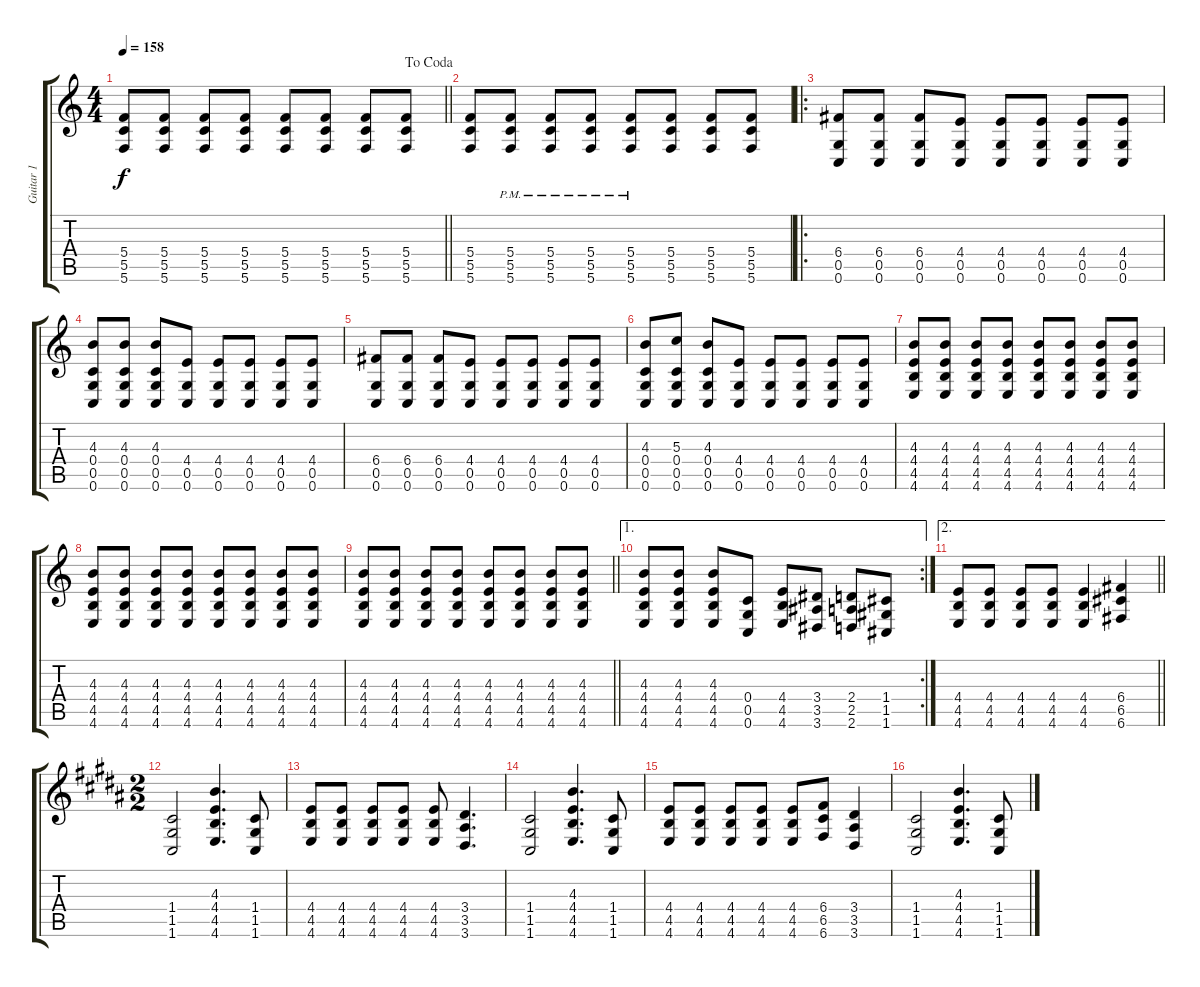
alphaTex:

\track ("Guitar 1" "Guitar 1") {instrument overdrivenguitar}
\staff {score tabs}
\tuning (E4 C4 G3 C3 G2 C2) {hide}
\ts (4 4)
\jump dacoda
\tempo 158
\clef g2
\barLineRight lightlight
\ks c
(5.4 5.5 5.6).8{dy f} (5.4 5.5 5.6).8 (5.4 5.5 5.6).8 (5.4 5.5 5.6).8 (5.4 5.5 5.6).8 (5.4 5.5 5.6).8 (5.4 5.5 5.6).8 (5.4 5.5 5.6).8 |
(5.4 5.5 5.6).8 (5.4{pm} 5.5{pm} 5.6{pm}).8 (5.4{pm} 5.5{pm} 5.6{pm}).8 (5.4{pm} 5.5{pm} 5.6{pm}).8 (5.4{pm} 5.5{pm} 5.6{pm}).8 (5.4 5.5 5.6).8 (5.4 5.5 5.6).8 (5.4 5.5 5.6).8 |
\ro
(6.4 0.5 0.6).8 (6.4 0.5 0.6).8 (6.4 0.5 0.6).8 (4.4 0.5 0.6).8 (4.4 0.5 0.6).8 (4.4 0.5 0.6).8 (4.4 0.5 0.6).8 (4.4 0.5 0.6).8 |
(4.3 0.4 0.5 0.6).8 (4.3 0.4 0.5 0.6).8 (4.3 0.4 0.5 0.6).8 (4.4 0.5 0.6).8 (4.4 0.5 0.6).8 (4.4 0.5 0.6).8 (4.4 0.5 0.6).8 (4.4 0.5 0.6).8 |
(6.4 0.5 0.6).8 (6.4 0.5 0.6).8 (6.4 0.5 0.6).8 (4.4 0.5 0.6).8 (4.4 0.5 0.6).8 (4.4 0.5 0.6).8 (4.4 0.5 0.6).8 (4.4 0.5 0.6).8 |
(4.3 0.4 0.5 0.6).8 (5.3 0.4 0.5 0.6).8 (4.3 0.4 0.5 0.6).8 (4.4 0.5 0.6).8 (4.4 0.5 0.6).8 (4.4 0.5 0.6).8 (4.4 0.5 0.6).8 (4.4 0.5 0.6).8 |
(4.3 4.4 4.5 4.6).8 (4.3 4.4 4.5 4.6).8 (4.3 4.4 4.5 4.6).8 (4.3 4.4 4.5 4.6).8 (4.3 4.4 4.5 4.6).8 (4.3 4.4 4.5 4.6).8 (4.3 4.4 4.5 4.6).8 (4.3 4.4 4.5 4.6).8 |
(4.3 4.4 4.5 4.6).8 (4.3 4.4 4.5 4.6).8 (4.3 4.4 4.5 4.6).8 (4.3 4.4 4.5 4.6).8 (4.3 4.4 4.5 4.6).8 (4.3 4.4 4.5 4.6).8 (4.3 4.4 4.5 4.6).8 (4.3 4.4 4.5 4.6).8 |
\barLineRight lightlight
(4.3 4.4 4.5 4.6).8 (4.3 4.4 4.5 4.6).8 (4.3 4.4 4.5 4.6).8 (4.3 4.4 4.5 4.6).8 (4.3 4.4 4.5 4.6).8 (4.3 4.4 4.5 4.6).8 (4.3 4.4 4.5 4.6).8 (4.3 4.4 4.5 4.6).8 |
\ae 1
\rc 2
(4.3 4.4 4.5 4.6).8 (4.3 4.4 4.5 4.6).8 (4.3 4.4 4.5 4.6).8 (0.4 0.5 0.6).8 (4.4 4.5 4.6).8 (3.4 3.5 3.6).8 (2.4 2.5 2.6).8 (1.4 1.5 1.6).8 |
\ae 2
\barLineRight lightlight
(4.4 4.5 4.6).8 (4.4 4.5 4.6).8 (4.4 4.5 4.6).8 (4.4 4.5 4.6).8 (4.4 4.5 4.6).4 (6.4 6.5 6.6).4 |
\ts (2 2)
\ks b
(1.4 1.5 1.6).2 (4.3 4.4 4.5 4.6).4{d} (1.4 1.5 1.6).8 |
\ks g#minor
(4.4 4.5 4.6).8 (4.4 4.5 4.6).8 (4.4 4.5 4.6).8 (4.4 4.5 4.6).8 (4.4 4.5 4.6).8 (3.4 3.5 3.6).4{d} |
\ks b
(1.4 1.5 1.6).2 (4.3 4.4 4.5 4.6).4{d} (1.4 1.5 1.6).8 |
\ks g#minor
(4.4 4.5 4.6).8 (4.4 4.5 4.6).8 (4.4 4.5 4.6).8 (4.4 4.5 4.6).8 (4.4 4.5 4.6).8 (6.4 6.5 6.6).8 (3.4 3.5 3.6).4 |
\ks b
(1.4 1.5 1.6).2 (4.3 4.4 4.5 4.6).4{d} (1.4 1.5 1.6).8
